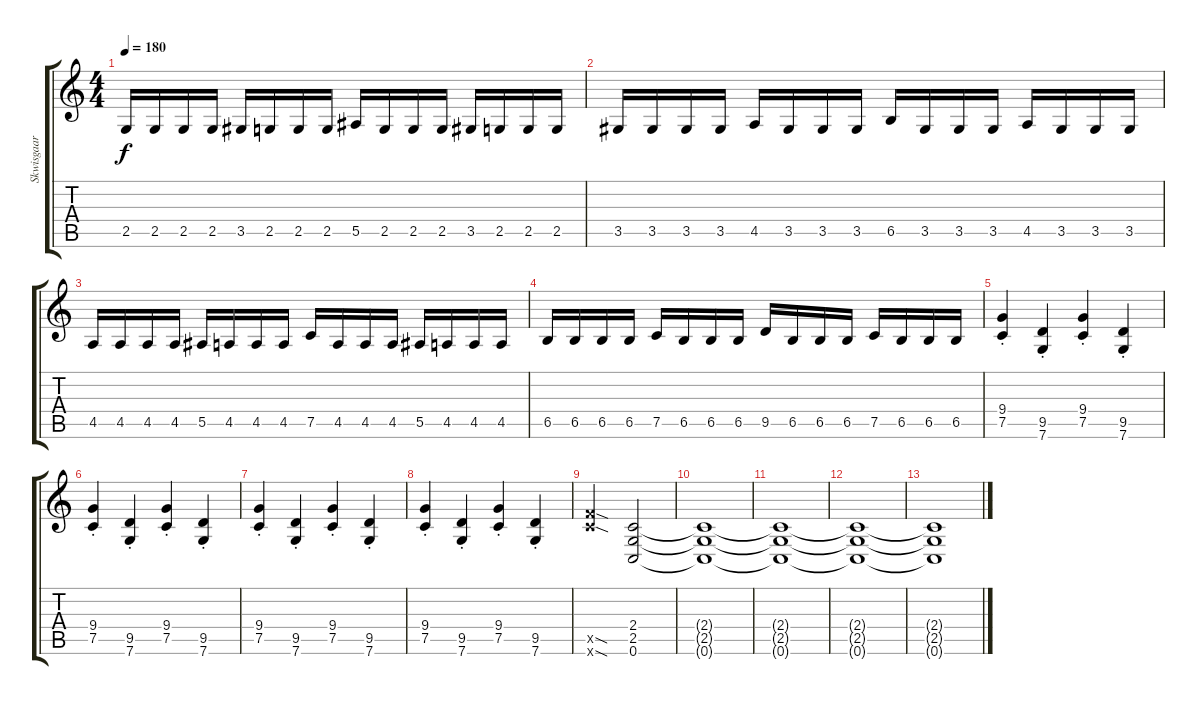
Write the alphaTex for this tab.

\track ("Skwisgaar Skwigelf (Rhythm)" "Skwisgaar ") {instrument overdrivenguitar}
\staff {score tabs}
\tuning (Db4 A3 F3 Bb2 F2 C2) {hide}
\ts (4 4)
\tempo 180
\clef g2
\ks c
2.5.16{dy f} 2.5.16 2.5.16 2.5.16 3.5.16 2.5.16 2.5.16 2.5.16 5.5.16 2.5.16 2.5.16 2.5.16 3.5.16 2.5.16 2.5.16 2.5.16 |
3.5.16 3.5.16 3.5.16 3.5.16 4.5.16 3.5.16 3.5.16 3.5.16 6.5.16 3.5.16 3.5.16 3.5.16 4.5.16 3.5.16 3.5.16 3.5.16 |
4.5.16 4.5.16 4.5.16 4.5.16 5.5.16 4.5.16 4.5.16 4.5.16 7.5.16 4.5.16 4.5.16 4.5.16 5.5.16 4.5.16 4.5.16 4.5.16 |
6.5.16 6.5.16 6.5.16 6.5.16 7.5.16 6.5.16 6.5.16 6.5.16 9.5.16 6.5.16 6.5.16 6.5.16 7.5.16 6.5.16 6.5.16 6.5.16 |
(9.4{st} 7.5{st}).4 (9.5{st} 7.6{st}).4 (9.4{st} 7.5{st}).4 (9.5{st} 7.6{st}).4 |
(9.4{st} 7.5{st}).4 (9.5{st} 7.6{st}).4 (9.4{st} 7.5{st}).4 (9.5{st} 7.6{st}).4 |
(9.4{st} 7.5{st}).4 (9.5{st} 7.6{st}).4 (9.4{st} 7.5{st}).4 (9.5{st} 7.6{st}).4 |
(9.4{st} 7.5{st}).4 (9.5{st} 7.6{st}).4 (9.4{st} 7.5{st}).4 (9.5{st} 7.6{st}).4 |
(12.5{sod x} 12.6{sod x}).2 (2.4 2.5 0.6).2 |
(2.4{t} 2.5{t} 0.6{t}).1 |
(2.4{t} 2.5{t} 0.6{t}).1 |
(2.4{t} 2.5{t} 0.6{t}).1 |
(2.4{t} 2.5{t} 0.6{t}).1
